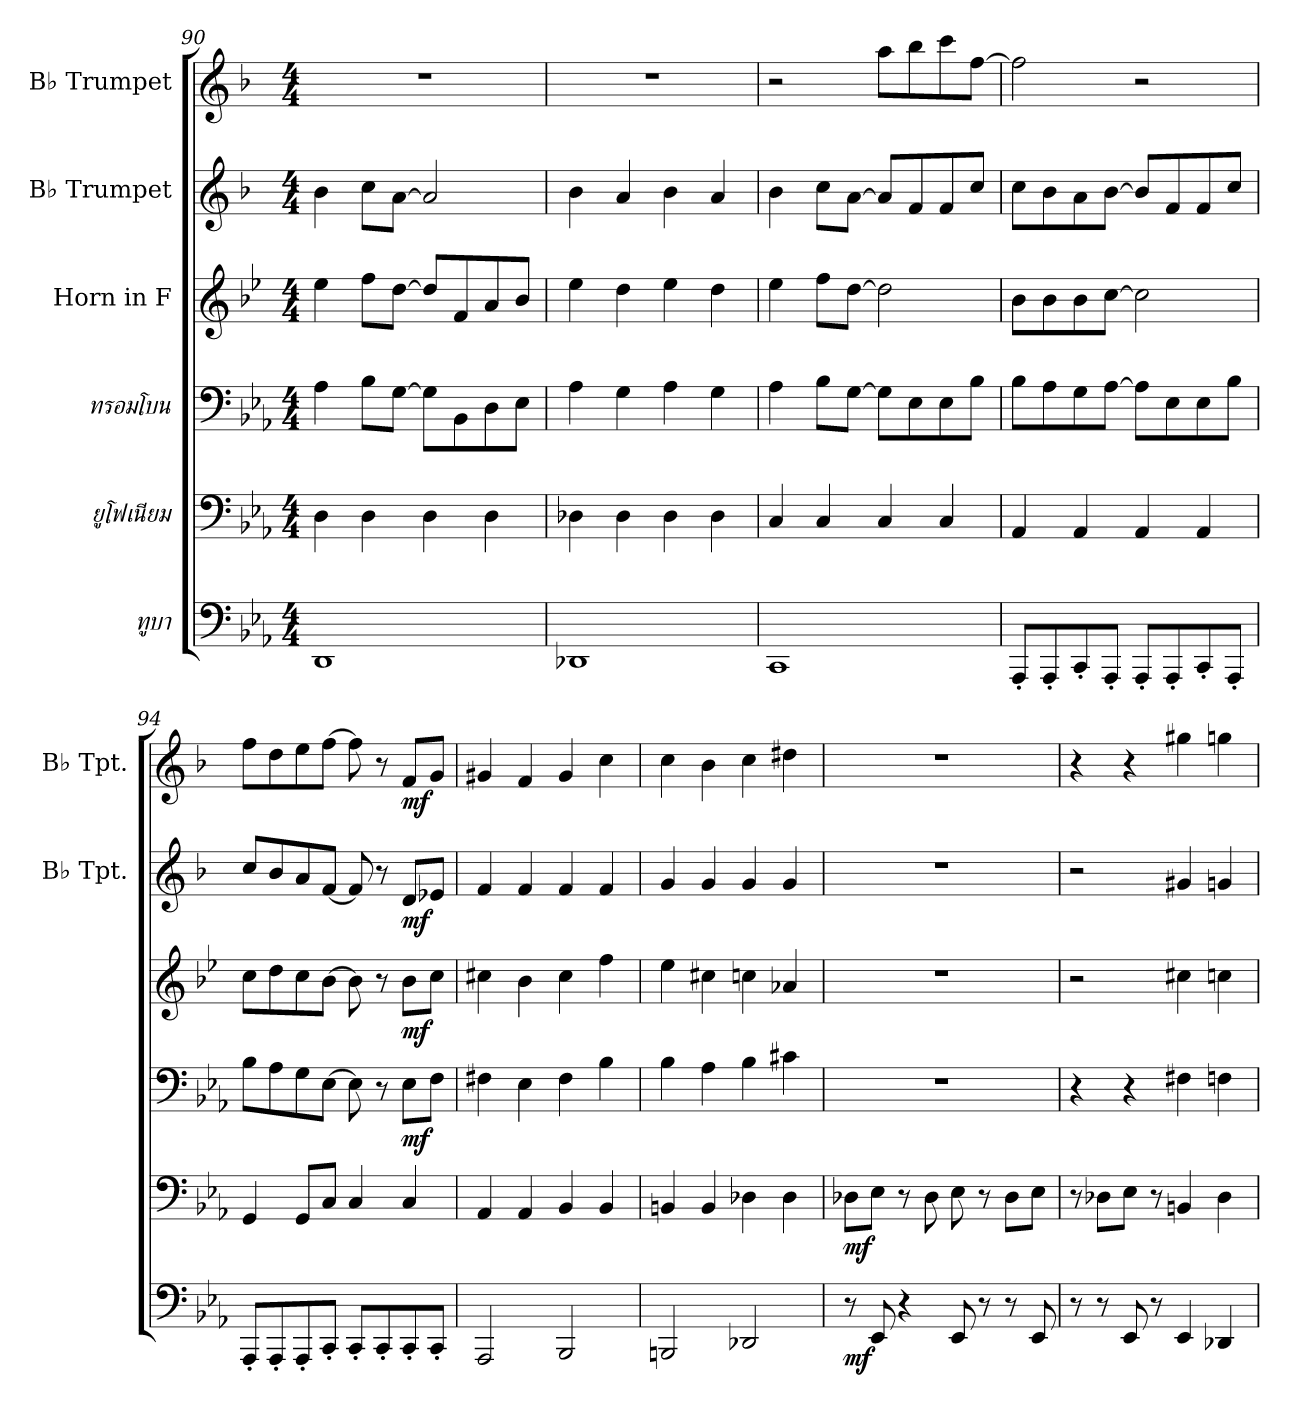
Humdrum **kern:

**kern	**dynam	**kern	**dynam	**kern	**dynam	**kern	**dynam	**kern	**dynam	**kern	**dynam
*part6	*part6	*part5	*part5	*part4	*part4	*part3	*part3	*part2	*part2	*part1	*part1
*staff6	*staff6	*staff5	*staff5	*staff4	*staff4	*staff3	*staff3	*staff2	*staff2	*staff1	*staff1
*I"ทูบา	*	*I"ยูโฟเนียม	*	*I"ทรอมโบน	*	*I"Horn in F	*	*I"B♭ Trumpet	*	*I"B♭ Trumpet	*
*	*	*	*	*	*	*	*	*I'B♭ Tpt.	*	*I'B♭ Tpt.	*
*clefF4	*	*clefF4	*	*clefF4	*	*clefG2	*	*clefG2	*	*clefG2	*
*	*	*	*	*	*	*ITrd4c7	*	*ITrd1c2	*	*ITrd1c2	*
*k[b-e-a-]	*	*k[b-e-a-]	*	*k[b-e-a-]	*	*k[b-e-a-]	*	*k[b-e-a-]	*	*k[b-e-a-]	*
*M4/4	*	*M4/4	*	*M4/4	*	*M4/4	*	*M4/4	*	*M4/4	*
=90	=90	=90	=90	=90	=90	=90	=90	=90	=90	=90	=90
1DD	.	4D\	.	4A-\	.	4a-\	.	4a-\	.	1r	.
.	.	4D\	.	8B-\L	.	8b-\L	.	8b-\L	.	.	.
.	.	.	.	[8G\J	.	[8g\J	.	[8g\J	.	.	.
.	.	4D\	.	8G\L]	.	8g/L]	.	2g/]	.	.	.
.	.	.	.	8BB-\	.	8B-/	.	.	.	.	.
.	.	4D\	.	8D\	.	8d/	.	.	.	.	.
.	.	.	.	8E-\J	.	8e-/J	.	.	.	.	.
=91	=91	=91	=91	=91	=91	=91	=91	=91	=91	=91	=91
1DD-X	.	4D-X\	.	4A-\	.	4a-\	.	4a-\	.	1r	.
.	.	4D-\	.	4G\	.	4g\	.	4g/	.	.	.
.	.	4D-\	.	4A-\	.	4a-\	.	4a-\	.	.	.
.	.	4D-\	.	4G\	.	4g\	.	4g/	.	.	.
!!LO:PB:g=z
=92	=92	=92	=92	=92	=92	=92	=92	=92	=92	=92	=92
1CC	.	4C/	.	4A-\	.	4a-\	.	4a-\	.	2r	.
.	.	4C/	.	8B-\L	.	8b-\L	.	8b-\L	.	.	.
.	.	.	.	[8G\J	.	[8g\J	.	[8g\J	.	.	.
.	.	4C/	.	8G\L]	.	2g\]	.	8g/L]	.	8gg\L	.
.	.	.	.	8E-\	.	.	.	8e-/	.	8aa-\	.
.	.	4C/	.	8E-\	.	.	.	8e-/	.	8bb-\	.
.	.	.	.	8B-\J	.	.	.	8b-/J	.	[8ee-\J	.
=93	=93	=93	=93	=93	=93	=93	=93	=93	=93	=93	=93
8AAA-'/L	.	4AA-/	.	8B-\L	.	8e-\L	.	8b-\L	.	2ee-\]	.
8AAA-'/	.	.	.	8A-\	.	8e-\	.	8a-\	.	.	.
8CC'/	.	4AA-/	.	8G\	.	8e-\	.	8g\	.	.	.
8AAA-'/J	.	.	.	[8A-\J	.	[8f\J	.	[8a-\J	.	.	.
8AAA-'/L	.	4AA-/	.	8A-\L]	.	2f\]	.	8a-/L]	.	2r	.
8AAA-'/	.	.	.	8E-\	.	.	.	8e-/	.	.	.
8CC'/	.	4AA-/	.	8E-\	.	.	.	8e-/	.	.	.
8AAA-'/J	.	.	.	8B-\J	.	.	.	8b-/J	.	.	.
=94	=94	=94	=94	=94	=94	=94	=94	=94	=94	=94	=94
8AAA-'/L	.	4GG/	.	8B-\L	.	8f\L	.	8b-/L	.	8ee-\L	.
8AAA-'/	.	.	.	8A-\	.	8g\	.	8a-/	.	8cc\	.
8AAA-'/	.	8GG/L	.	8G\	.	8f\	.	8g/	.	8dd\	.
8CC'/J	.	8C/J	.	[8E-\J	.	[8e-\J	.	[8e-/J	.	[8ee-\J	.
8CC'/L	.	4C/	.	8E-\]	.	8e-\]	.	8e-/]	.	8ee-\]	.
8CC'/	.	.	.	8r	.	8r	.	8r	.	8r	.
!	!	!	!	!	!LO:DY:b	!	!LO:DY:b	!	!LO:DY:b	!	!LO:DY:b
8CC'/	.	4C/	.	8E-\L	mf	8e-\L	mf	8c/L	mf	8e-/L	mf
8CC'/J	.	.	.	8F\J	.	8f\J	.	8d-X/J	.	8f/J	.
=95	=95	=95	=95	=95	=95	=95	=95	=95	=95	=95	=95
2AAA-/	.	4AA-/	.	4F#X\	.	4f#X\	.	4e-/	.	4f#X/	.
.	.	4AA-/	.	4E-\	.	4e-\	.	4e-/	.	4e-/	.
2BBB-/	.	4BB-/	.	4F#\	.	4f#\	.	4e-/	.	4f#/	.
.	.	4BB-/	.	4B-\	.	4b-\	.	4e-/	.	4b-\	.
!!LO:LB:g=z
=96	=96	=96	=96	=96	=96	=96	=96	=96	=96	=96	=96
2BBBn/	.	4BBn/	.	4B-\	.	4a-\	.	4f/	.	4b-\	.
.	.	4BB/	.	4A-\	.	4f#X\	.	4f/	.	4a-\	.
2DD-X/	.	4D-X\	.	4B-\	.	4fn\	.	4f/	.	4b-\	.
.	.	4D-\	.	4c#X\	.	4d-X/	.	4f/	.	4cc#X\	.
=97	=97	=97	=97	=97	=97	=97	=97	=97	=97	=97	=97
!	!LO:DY:b	!	!LO:DY:b	!	!	!	!	!	!	!	!
8r	mf	8D-X\L	mf	1r	.	1r	.	1r	.	1r	.
8EE-/	.	8E-\J	.	.	.	.	.	.	.	.	.
4r	.	8r	.	.	.	.	.	.	.	.	.
.	.	8D-\	.	.	.	.	.	.	.	.	.
8EE-/	.	8E-\	.	.	.	.	.	.	.	.	.
8r	.	8r	.	.	.	.	.	.	.	.	.
8r	.	8D-\L	.	.	.	.	.	.	.	.	.
8EE-/	.	8E-\J	.	.	.	.	.	.	.	.	.
=98	=98	=98	=98	=98	=98	=98	=98	=98	=98	=98	=98
8r	.	8r	.	4r	.	2r	.	2r	.	4r	.
8r	.	8D-X\L	.	.	.	.	.	.	.	.	.
8EE-/	.	8E-\J	.	4r	.	.	.	.	.	4r	.
8r	.	8r	.	.	.	.	.	.	.	.	.
4EE-/	.	4BBn/	.	4F#X\	.	4f#X\	.	4f#X/	.	4ff#X\	.
4DD-X/	.	4D-\	.	4Fn\	.	4fn\	.	4fn/	.	4ffn\	.
=	=	=	=	=	=	=	=	=	=	=	=
*-	*-	*-	*-	*-	*-	*-	*-	*-	*-	*-	*-
